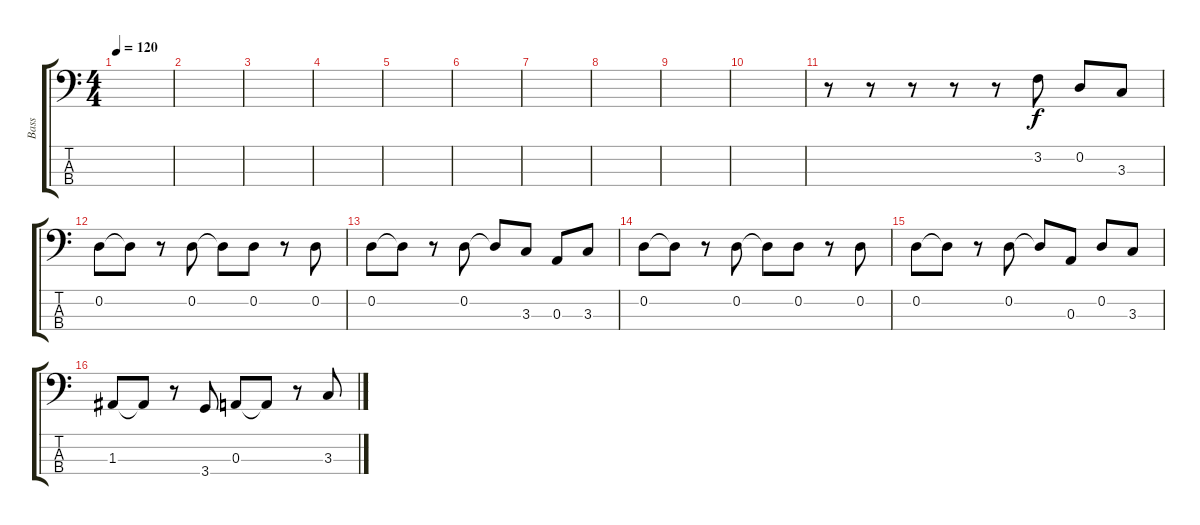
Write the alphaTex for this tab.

\track ("Bass" "Bass") {instrument electricbassfinger}
\staff {score tabs}
\tuning (G2 D2 A1 E1) {hide}
\ts (4 4)
\tempo 120
\clef f4
\ks c
|
|
|
|
|
|
|
|
|
|
r.8 r.8 r.8 r.8 r.8 3.2.8 0.2.8 3.3.8 |
0.2.8 0.2{t}.8 r.8 0.2.8 0.2{t}.8 0.2.8 r.8 0.2.8 |
0.2.8 0.2{t}.8 r.8 0.2.8 0.2{t}.8 3.3.8 0.3.8 3.3.8 |
0.2.8 0.2{t}.8 r.8 0.2.8 0.2{t}.8 0.2.8 r.8 0.2.8 |
0.2.8 0.2{t}.8 r.8 0.2.8 0.2{t}.8 0.3.8 0.2.8 3.3.8 |
1.3.8 1.3{t}.8 r.8 3.4.8 0.3.8 0.3{t}.8 r.8 3.3.8
